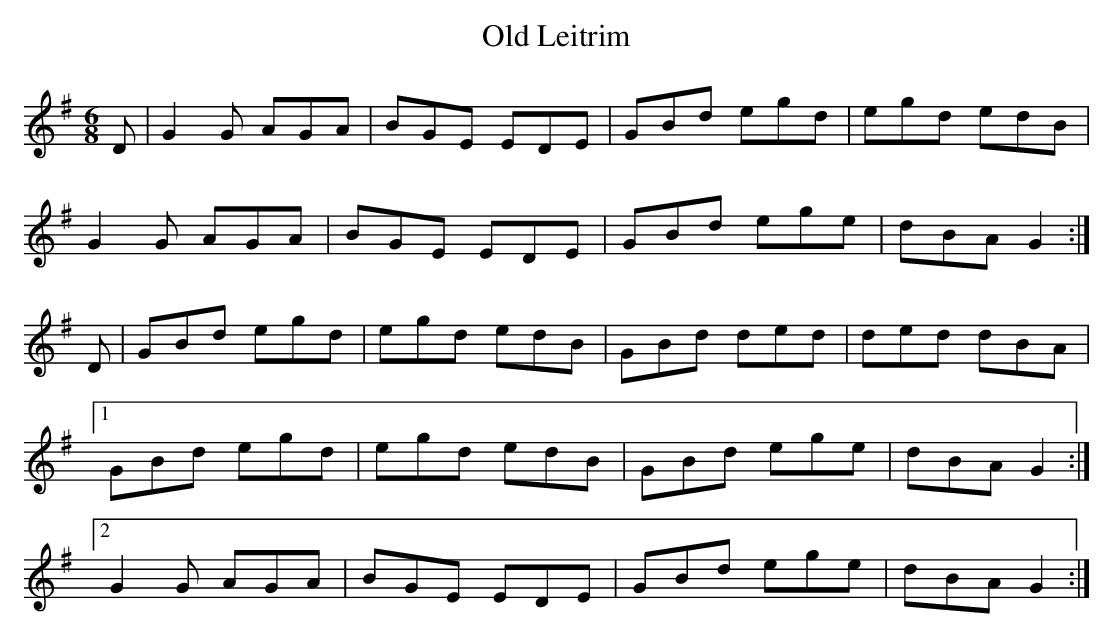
X:1
T:Old Leitrim
M:6/8
L:1/8
K:G Major
D|G2G AGA|BGE EDE|GBd egd|egd edB|!
G2G AGA|BGE EDE|GBd ege|dBA G2:|!
D|GBd egd|egd edB|GBd ded|ded dBA|!
[1 GBd egd|egd edB|GBd ege|dBA G2:|!
[2 G2G AGA|BGE EDE|GBd ege|dBA G2:|!
